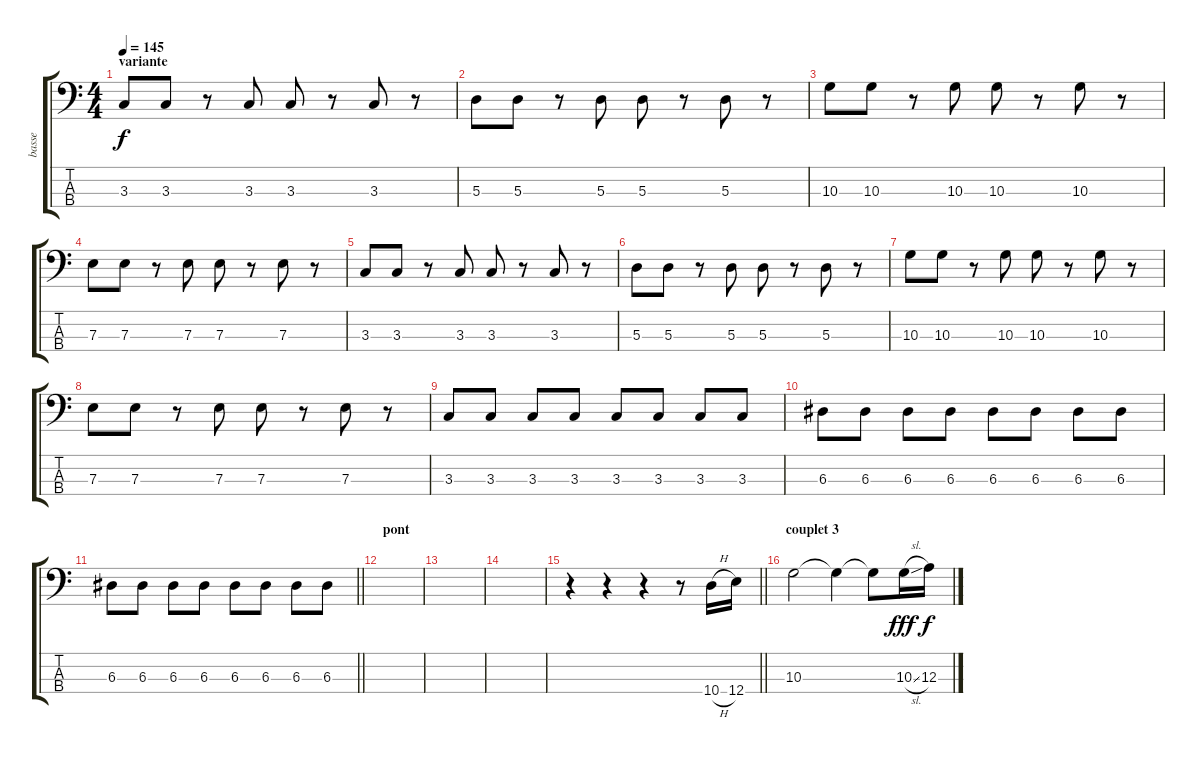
\track ("basse" "basse") {instrument electricbassfinger}
\staff {score tabs}
\tuning (G2 D2 A1 E1) {hide}
\ts (4 4)
\section ("" "variante")
\tempo 145
\clef f4
\ks c
3.3.8{dy f} 3.3.8 r.8 3.3.8 3.3.8 r.8 3.3.8 r.8 |
5.3.8 5.3.8 r.8 5.3.8 5.3.8 r.8 5.3.8 r.8 |
10.3.8 10.3.8 r.8 10.3.8 10.3.8 r.8 10.3.8 r.8 |
7.3.8 7.3.8 r.8 7.3.8 7.3.8 r.8 7.3.8 r.8 |
3.3.8 3.3.8 r.8 3.3.8 3.3.8 r.8 3.3.8 r.8 |
5.3.8 5.3.8 r.8 5.3.8 5.3.8 r.8 5.3.8 r.8 |
10.3.8 10.3.8 r.8 10.3.8 10.3.8 r.8 10.3.8 r.8 |
7.3.8 7.3.8 r.8 7.3.8 7.3.8 r.8 7.3.8 r.8 |
3.3.8 3.3.8 3.3.8 3.3.8 3.3.8 3.3.8 3.3.8 3.3.8 |
6.3.8 6.3.8 6.3.8 6.3.8 6.3.8 6.3.8 6.3.8 6.3.8 |
\barLineRight lightlight
6.3.8 6.3.8 6.3.8 6.3.8 6.3.8 6.3.8 6.3.8 6.3.8 |
\section ("" "pont")
|
|
|
\barLineRight lightlight
r.4 r.4 r.4 r.8 10.4{h}.16 12.4.16 |
\section ("" "couplet 3")
10.3.2 10.3{t}.4 10.3{t}.8 10.3{sl}.16{dy fff} 12.3.16{dy f}
